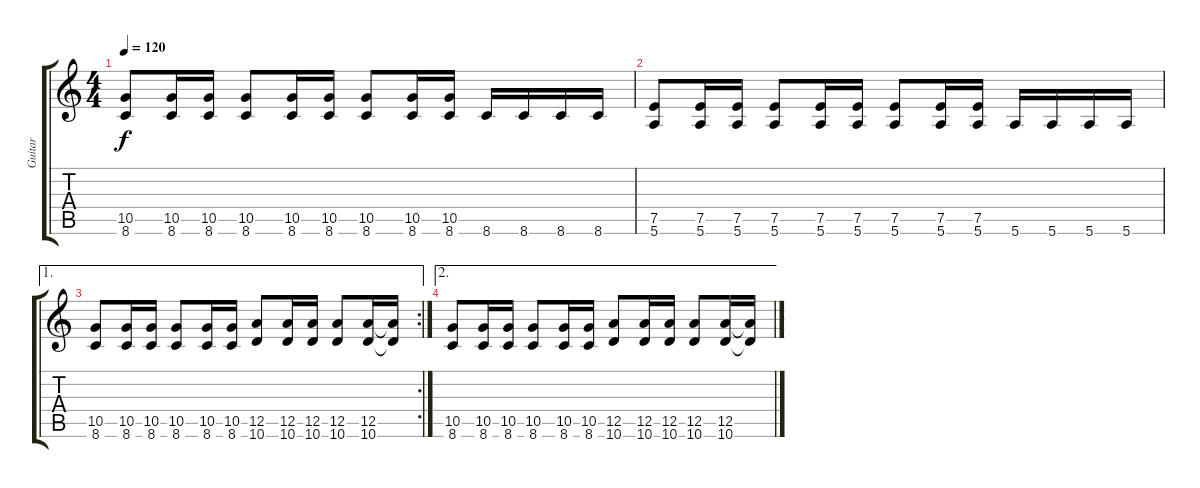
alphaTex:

\track ("Guitar" "Guitar") {instrument distortionguitar}
\staff {score tabs}
\tuning (E4 B3 G3 D3 A2 E2) {hide}
\ts (4 4)
\tempo 120
\clef g2
\ks c
(10.5 8.6).8{dy f} (10.5 8.6).16 (10.5 8.6).16 (10.5 8.6).8 (10.5 8.6).16 (10.5 8.6).16 (10.5 8.6).8 (10.5 8.6).16 (10.5 8.6).16 8.6.16 8.6.16 8.6.16 8.6.16 |
(7.5 5.6).8 (7.5 5.6).16 (7.5 5.6).16 (7.5 5.6).8 (7.5 5.6).16 (7.5 5.6).16 (7.5 5.6).8 (7.5 5.6).16 (7.5 5.6).16 5.6.16 5.6.16 5.6.16 5.6.16 |
\ae 1
\rc 2
(10.5 8.6).8 (10.5 8.6).16 (10.5 8.6).16 (10.5 8.6).8 (10.5 8.6).16 (10.5 8.6).16 (12.5 10.6).8 (12.5 10.6).16 (12.5 10.6).16 (12.5 10.6).8 (12.5 10.6).16 (12.5{t} 10.6{t}).16 |
\ae 2
(10.5 8.6).8 (10.5 8.6).16 (10.5 8.6).16 (10.5 8.6).8 (10.5 8.6).16 (10.5 8.6).16 (12.5 10.6).8 (12.5 10.6).16 (12.5 10.6).16 (12.5 10.6).8 (12.5 10.6).16 (12.5{t} 10.6{t}).16
